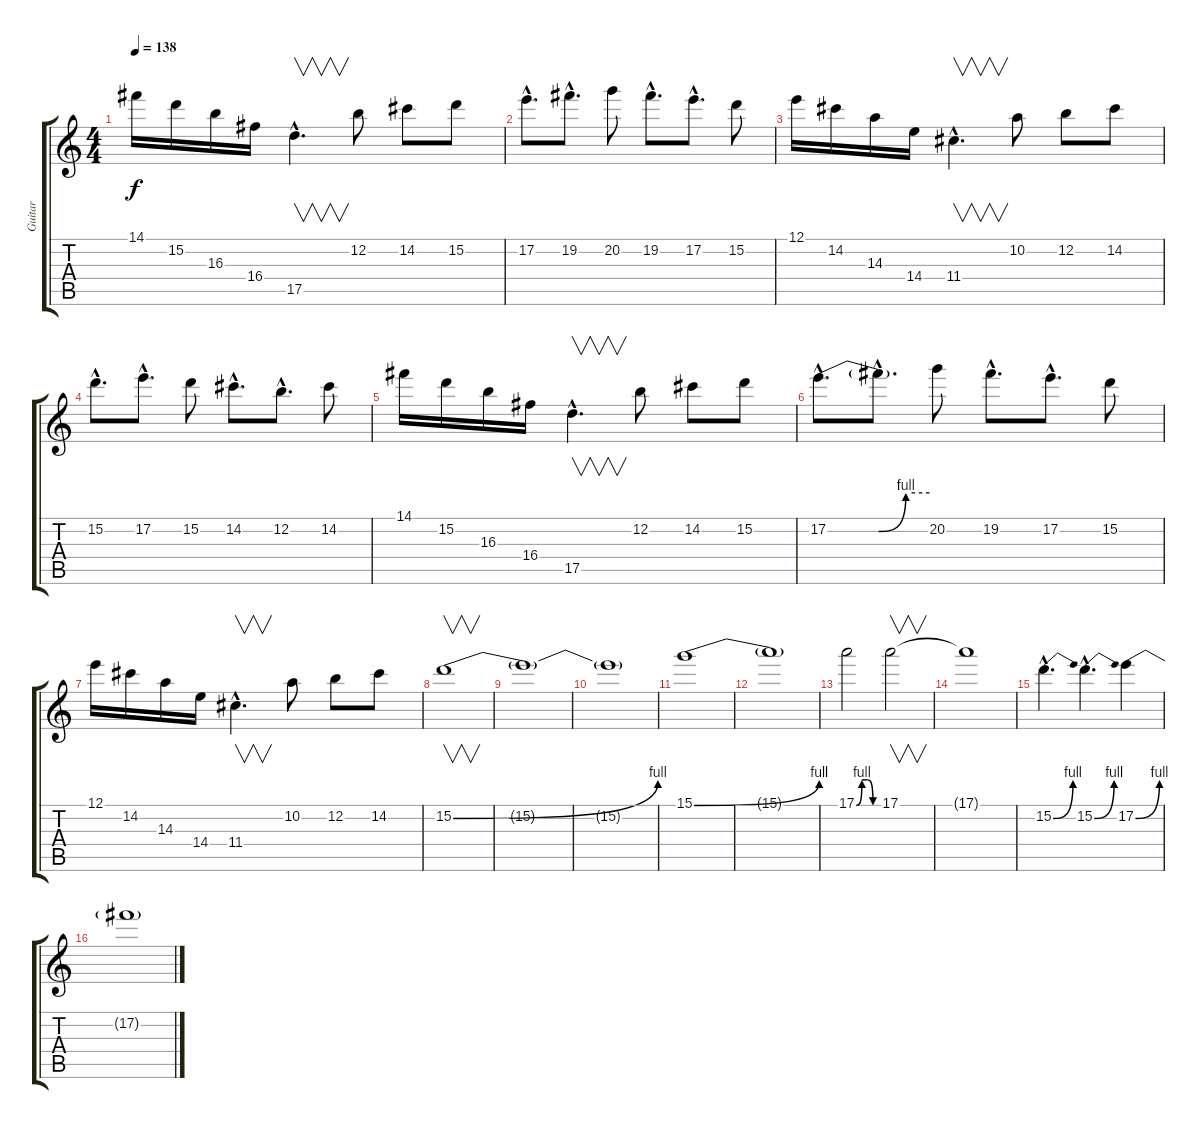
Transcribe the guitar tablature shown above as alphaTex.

\track ("Guitar" "Guitar") {instrument distortionguitar}
\staff {score tabs}
\tuning (E4 B3 G3 D3 A2 E2) {hide}
\ts (4 4)
\tempo 138
\clef g2
\ks c
14.1.16{dy f} 15.2.16 16.3.16 16.4.16 17.5{hac}.4{v d} 12.2.8 14.2.8 15.2.8 |
17.2{hac}.8{d} 19.2{hac}.8{d} 20.2.8 19.2{hac}.8{d} 17.2{hac}.8{d} 15.2.8 |
12.1.16 14.2.16 14.3.16 14.4.16 11.4{hac}.4{v d} 10.2.8 12.2.8 14.2.8 |
15.2{hac}.8{d} 17.2{hac}.8{d} 15.2.8 14.2{hac}.8{d} 12.2{hac}.8{d} 14.2.8 |
14.1.16 15.2.16 16.3.16 16.4.16 17.5{hac}.4{v d} 12.2.8 14.2.8 15.2.8 |
17.2{be (custom 0 0 30 0 46 4 60 4) hac}.8{d} 17.2{hac t}.8{d} 20.2.8 19.2{hac}.8{d} 17.2{hac}.8{d} 15.2.8 |
12.1.16 14.2.16 14.3.16 14.4.16 11.4{hac}.4{v d} 10.2.8 12.2.8 14.2.8 |
15.2{be (bend 0 0 60 4)}.1{v} |
15.2{t}.1 |
15.2{t}.1 |
15.1{be (bend 0 0 60 4)}.1 |
15.1{t}.1 |
17.1{be (custom 0 0 15 4 30 4 45 0 60 0)}.2 17.1.2{v} |
17.1{t}.1 |
15.2{be (bend 0 0 60 4) hac}.4{d} 15.2{be (bend 0 0 60 4) hac}.4{d} 17.2{be (bend 0 0 60 4)}.4 |
17.2{t}.1
